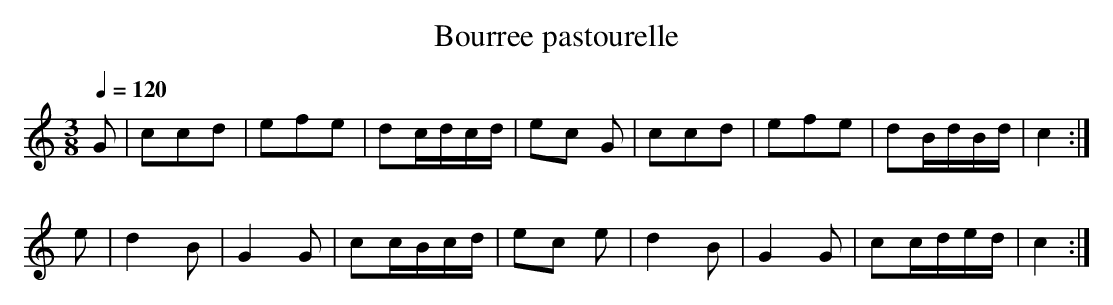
X:1
T:Bourree pastourelle
M:3/8
L:1/8
Q:1/4=120
K:C
G|ccd|efe|dc/d/c/d/|ec\
G|ccd|efe|dB/d/B/d/|c2:|
e|d2B|G2G|cc/B/c/d/|ec\
e|d2B|G2G|cc/d/e/d/|c2:|
